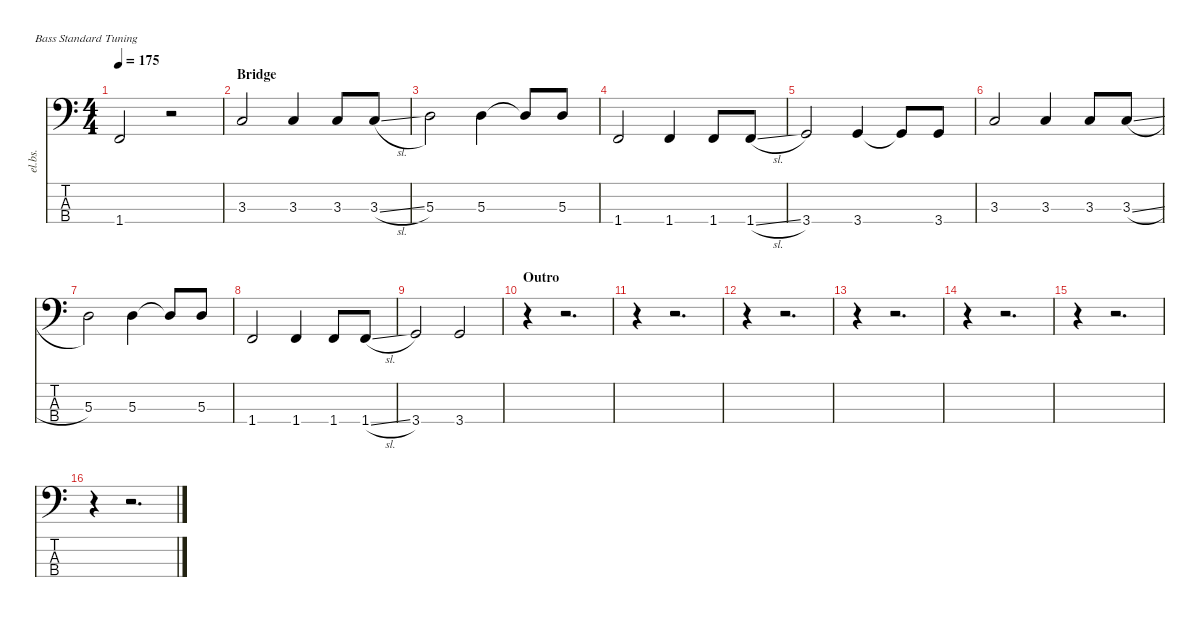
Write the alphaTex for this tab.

\defaultSystemsLayout 4
\hideDynamics
\bracketExtendMode nobrackets
\otherSystemsTrackNameOrientation horizontal
\track ("Track 3" "el.bs.") {instrument electricbassfinger}
\staff {score tabs}
\tuning (G2 D2 A1 E1)
\ts (4 4)
\tempo 175
\clef f4
\ks c
1.4.2{dy f beam Up} r.2{beam Up} |
\section ("" "Bridge")
3.3.2{beam Up} 3.3.4{beam Up} 3.3.8{beam Up} 3.3{sl}.8{beam Up} |
5.3.2{beam Down} 5.3.4{beam Down} 5.3{t}.8{beam Up} 5.3.8{beam Up} |
1.4.2{beam Up} 1.4.4{beam Up} 1.4.8{beam Up} 1.4{sl}.8{beam Up} |
3.4.2{beam Up} 3.4.4{beam Up} 3.4{t}.8{beam Up} 3.4.8{beam Up} |
3.3.2{beam Up} 3.3.4{beam Up} 3.3.8{beam Up} 3.3{sl}.8{beam Up} |
5.3.2{beam Down} 5.3.4{beam Down} 5.3{t}.8{beam Up} 5.3.8{beam Up} |
1.4.2{beam Up} 1.4.4{beam Up} 1.4.8{beam Up} 1.4{sl}.8{beam Up} |
3.4.2{beam Up} 3.4.2{beam Up} |
\section ("" "Outro")
r.4{beam Down} r.2{d beam Down} |
r.4{beam Down} r.2{d beam Down} |
r.4{beam Down} r.2{d beam Down} |
r.4{beam Down} r.2{d beam Down} |
r.4{beam Down} r.2{d beam Down} |
r.4{beam Down} r.2{d beam Down} |
r.4{beam Down} r.2{d beam Down}
